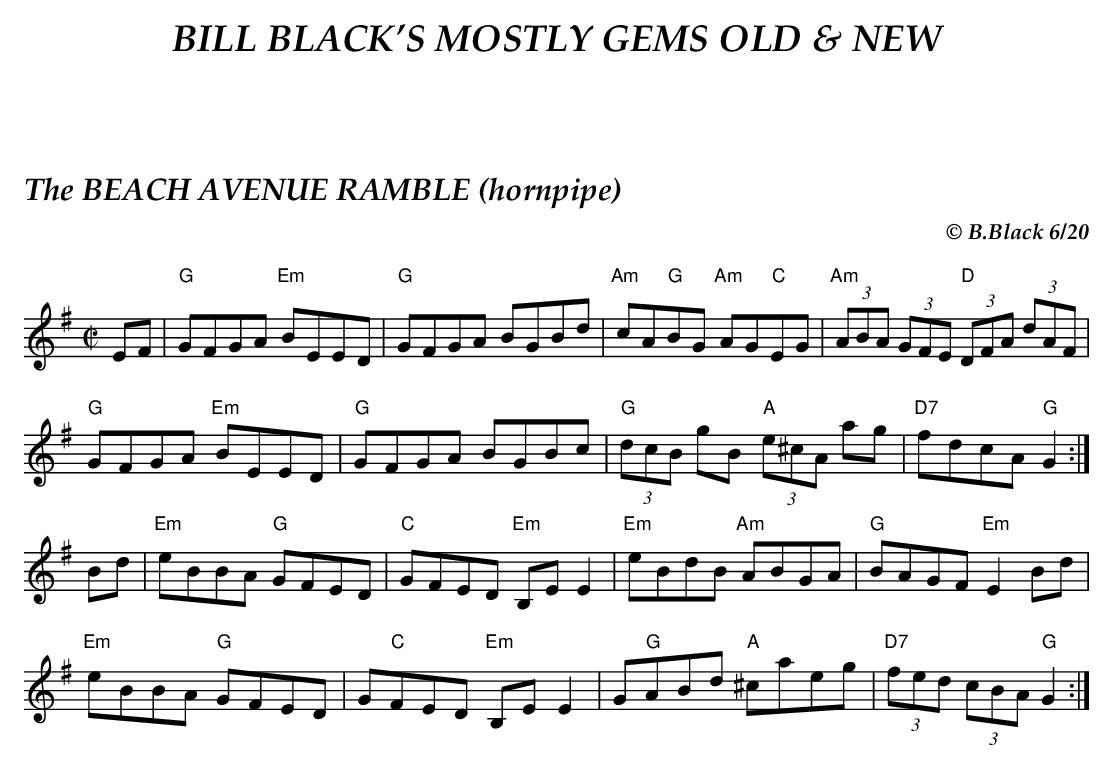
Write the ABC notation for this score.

X:1
T:BEACH AVENUE RAMBLE (hornpipe), The
C:© B.Black 6/20
Q:1/4=150
M:C|
K:G
EF|"G"GFGA "Em"BEED|"G"GFGA BGBd|"Am"cA"G"BG "Am"AG"C"EG|\
"Am"(3ABA (3GFE "D"(3DFA (3dAF|
"G"GFGA "Em"BEED|"G"GFGA BGBc|"G"(3dcB gB "A"(3e^cA ag|"D7"fdcA "G"G2:|
Bd|"Em"eBBA "G"GFED|"C"GFED "Em"B,EE2|"Em"eBdB "Am"ABGA|"G"BAGF "Em"E2Bd|
"Em"eBBA "G"GFED|G"C"FED "Em"B,EE2|G"G"ABd "A"^caeg|"D7"(3fed (3cBA "G"G2:|
